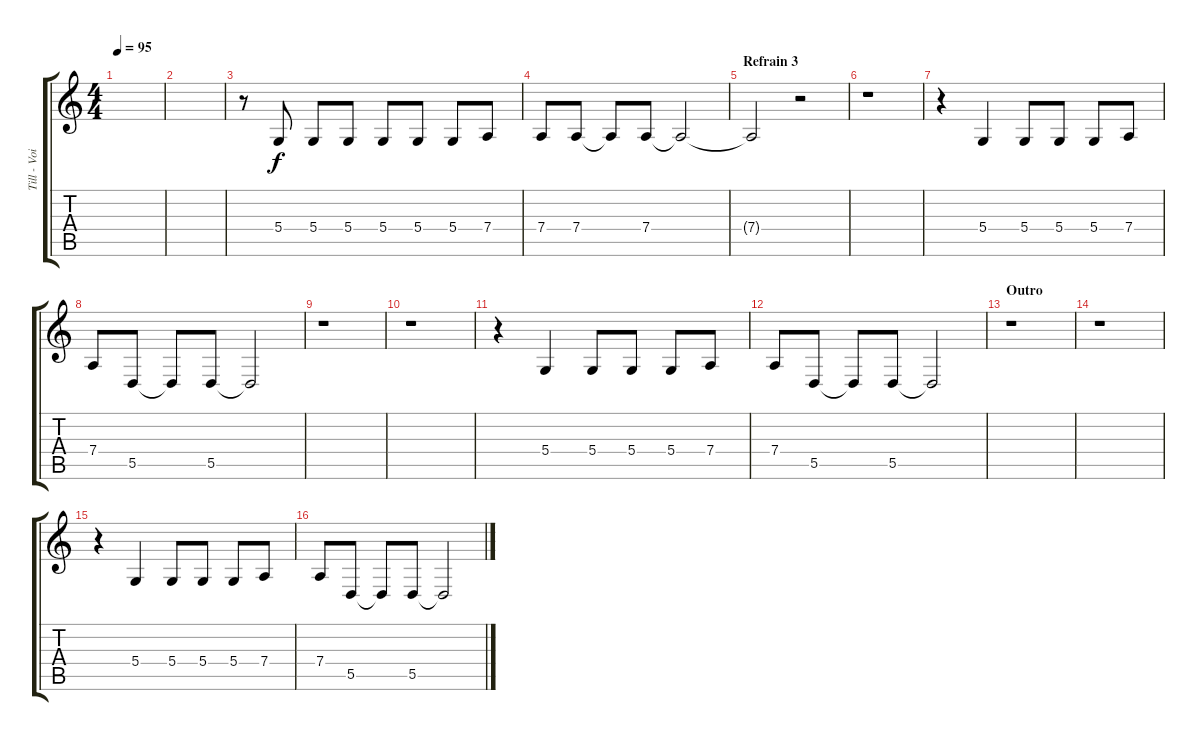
\track ("Till - Voice" "Till - Voi") {instrument trombone}
\staff {score tabs}
\tuning (E4 B3 G3 D3 A2 E2) {hide}
\ts (4 4)
\tempo 95
\clef g2
\ks c
|
|
r.8 5.4.8 5.4.8 5.4.8 5.4.8 5.4.8 5.4.8 7.4.8 |
7.4.8 7.4.8 7.4{t}.8 7.4.8 7.4{t}.2 |
\section ("" "Refrain 3")
7.4{t}.2 r.2 |
r.1 |
r.4 5.4.4 5.4.8 5.4.8 5.4.8 7.4.8 |
7.4.8 5.5.8 5.5{t}.8 5.5.8 5.5{t}.2 |
r.1 |
r.1 |
r.4 5.4.4 5.4.8 5.4.8 5.4.8 7.4.8 |
7.4.8 5.5.8 5.5{t}.8 5.5.8 5.5{t}.2 |
\section ("" "Outro")
r.1 |
r.1 |
r.4 5.4.4 5.4.8 5.4.8 5.4.8 7.4.8 |
7.4.8 5.5.8 5.5{t}.8 5.5.8 5.5{t}.2
